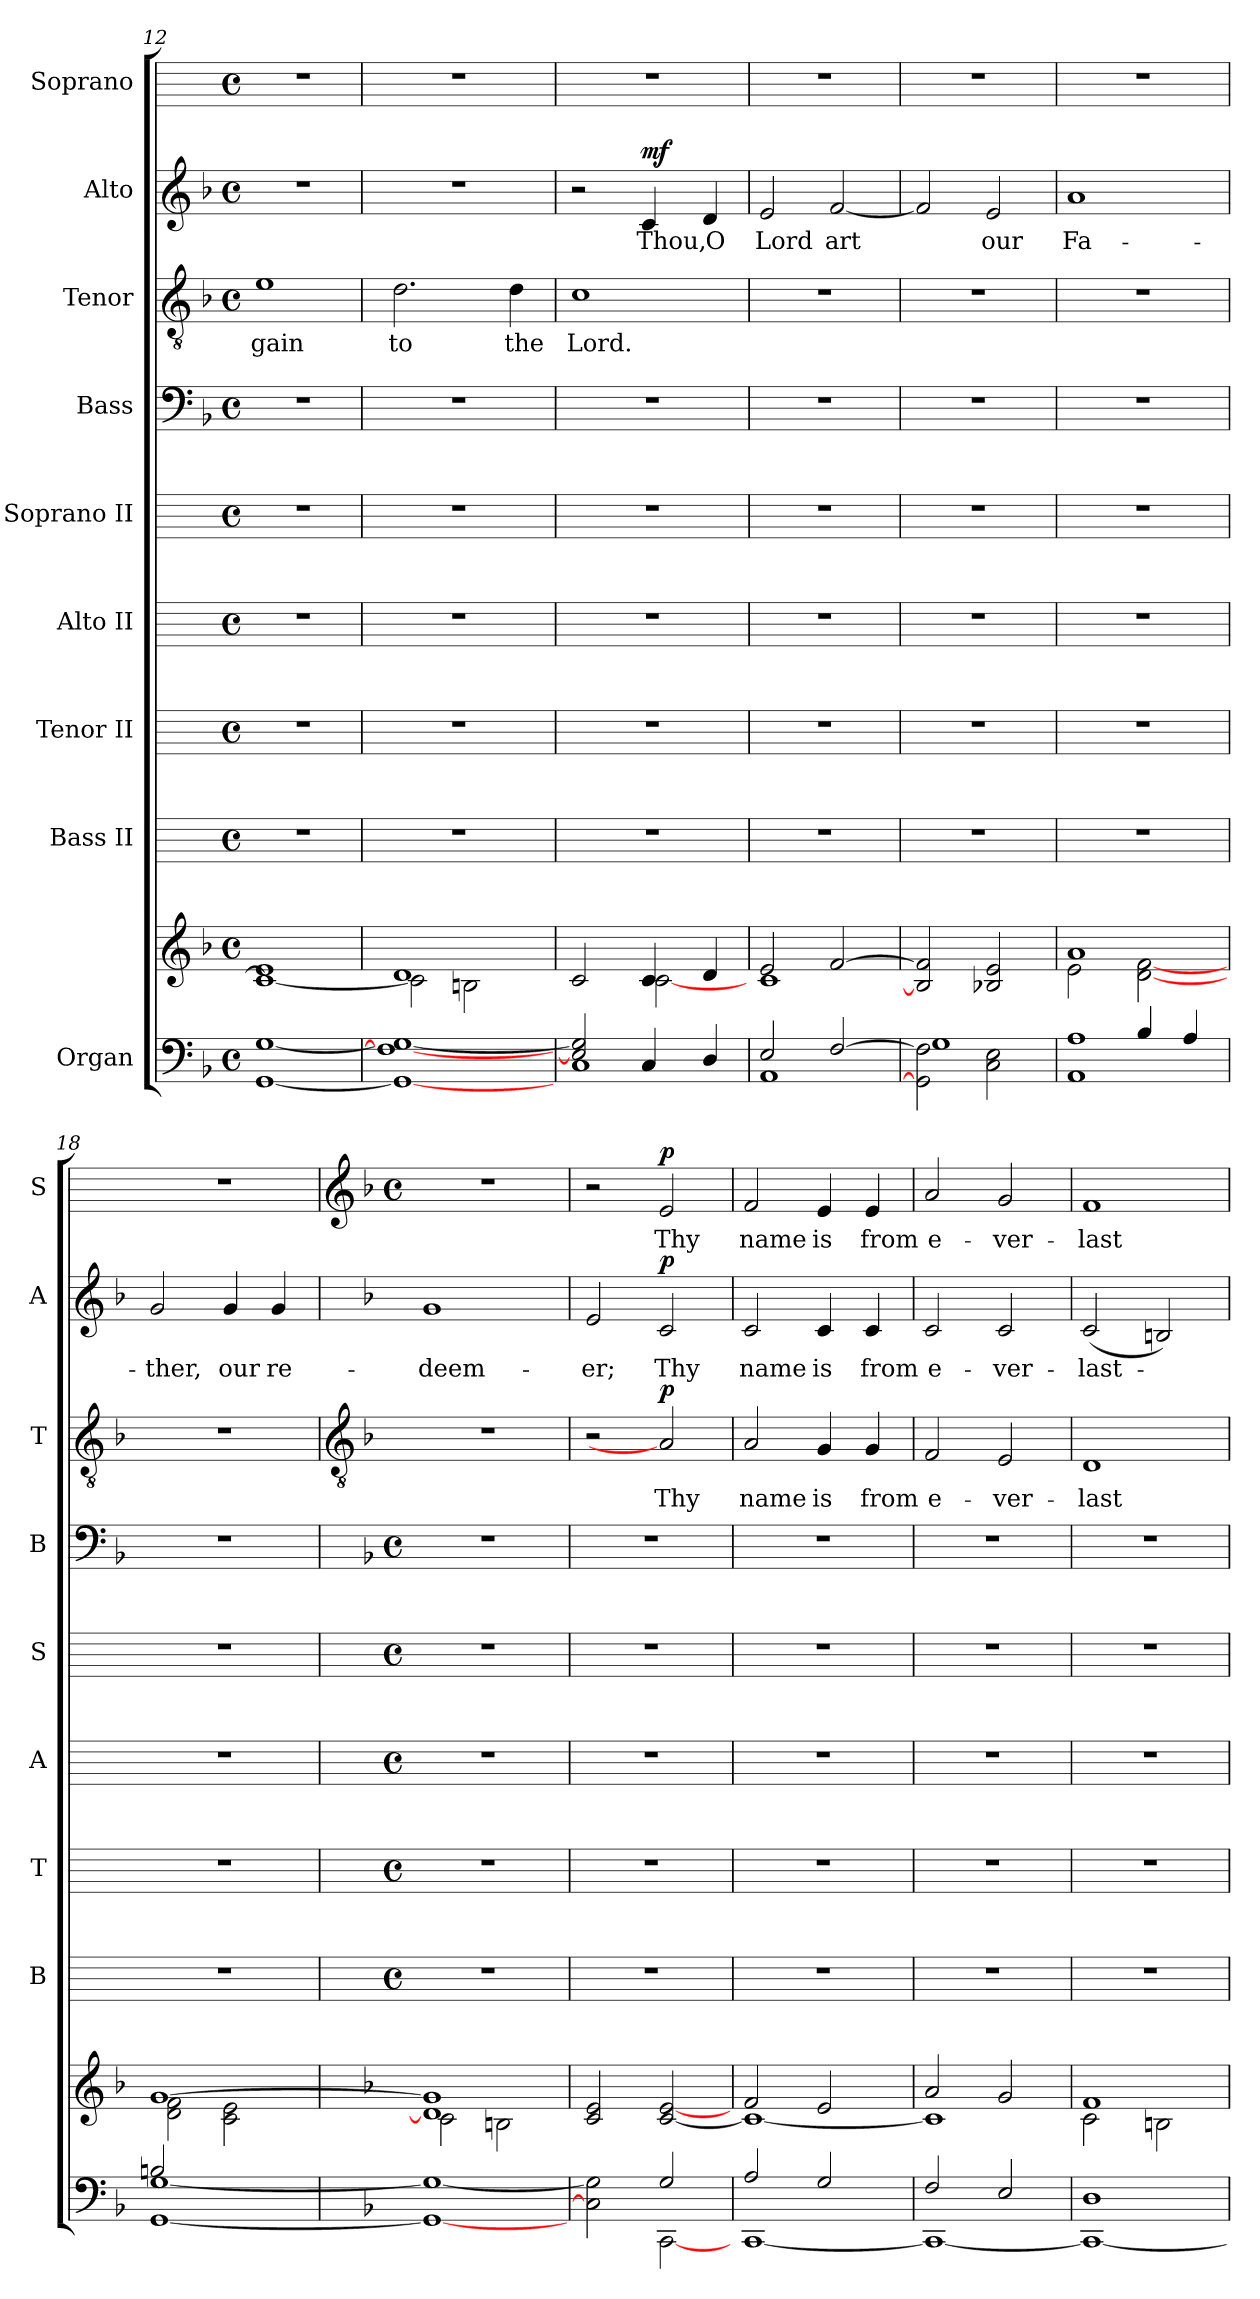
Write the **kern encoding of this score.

**kern	**kern	**kern	**kern	**kern	**kern	**kern	**kern	**text	**dynam	**kern	**text	**dynam	**kern	**text	**dynam
*part9	*part9	*part8	*part7	*part6	*part5	*part4	*part3	*part3	*part3	*part2	*part2	*part2	*part1	*part1	*part1
*staff10	*staff9	*staff8	*staff7	*staff6	*staff5	*staff4	*staff3	*staff3	*staff3	*staff2	*staff2	*staff2	*staff1	*staff1	*staff1
*I"Organ	*	*I"Bass II	*I"Tenor II	*I"Alto II	*I"Soprano II	*I"Bass	*I"Tenor	*	*	*I"Alto	*	*	*I"Soprano	*	*
*	*	*I'B	*I'T	*I'A	*I'S	*I'B	*I'T	*	*	*I'A	*	*	*I'S	*	*
*clefF4	*clefG2	*	*	*	*	*clefF4	*clefGv2	*	*	*clefG2	*	*	*	*	*
*k[b-]	*k[b-]	*	*	*	*	*k[b-]	*k[b-]	*	*	*k[b-]	*	*	*	*	*
*F:	*F:	*	*	*	*	*F:	*F:	*	*	*F:	*	*	*	*	*
*M4/4	*M4/4	*M4/4	*M4/4	*M4/4	*M4/4	*M4/4	*M4/4	*	*	*M4/4	*	*	*M4/4	*	*
*met(c)	*met(c)	*met(c)	*met(c)	*met(c)	*met(c)	*met(c)	*met(c)	*	*	*met(c)	*	*	*met(c)	*	*
=12	=12	=12	=12	=12	=12	=12	=12	=12	=12	=12	=12	=12	=12	=12	=12
*^	*^	*	*	*	*	*	*	*	*	*	*	*	*	*	*
!	!	!	!	!	!	!	!	!	!	!LO:LY:b	!	!	!	!	!	!	!
1ryy	[1GG\ [1G\	1e/	1c\_	1r	1r	1r	1r	1r	1e	-gain	.	1r	.	.	1r	.	.
=13	=13	=13	=13	=13	=13	=13	=13	=13	=13	=13	=13	=13	=13	=13	=13	=13	=13
!	!	!	!	!	!	!	!	!	!	!LO:LY:b	!	!	!	!	!	!	!
1ryy	1GG\_ 1F\_ 1G\_	1d/	2c\]	1r	1r	1r	1r	1r	2.d	to	.	1r	.	.	1r	.	.
.	.	.	2Bn\	.	.	.	.	.	.	.	.	.	.	.	.	.	.
!	!	!	!	!	!	!	!	!	!	!LO:LY:b	!	!	!	!	!	!	!
.	.	.	.	.	.	.	.	.	4d	the	.	.	.	.	.	.	.
=14	=14	=14	=14	=14	=14	=14	=14	=14	=14	=14	=14	=14	=14	=14	=14	=14	=14
!	!	!	!	!	!	!	!	!	!	!LO:LY:b	!	!	!	!	!	!	!
1C\	2E/] 2G/]	2c/	2ryy	1r	1r	1r	1r	1r	1c	Lord.	.	2r	.	.	1r	.	.
!	!	!	!	!	!	!	!	!	!	!	!	!	!LO:LY:b	!LO:DY:b	!	!	!
.	4C/	4c/	[2c\	.	.	.	.	.	.	.	.	4c	Thou,	mf	.	.	.
!	!	!	!	!	!	!	!	!	!	!	!	!	!LO:LY:b	!	!	!	!
.	4D/	4d/	.	.	.	.	.	.	.	.	.	4d	O	.	.	.	.
=15	=15	=15	=15	=15	=15	=15	=15	=15	=15	=15	=15	=15	=15	=15	=15	=15	=15
!	!	!	!	!	!	!	!	!	!	!	!	!	!LO:LY:b	!	!	!	!
2E/	1AA\	2e/	1c\	1r	1r	1r	1r	1r	1r	.	.	2e	Lord	.	1r	.	.
!	!	!	!	!	!	!	!	!	!	!	!	!	!LO:LY:b	!	!	!	!
[2F/	.	[2f/	.	.	.	.	.	.	.	.	.	[2f	art	.	.	.	.
=16	=16	=16	=16	=16	=16	=16	=16	=16	=16	=16	=16	=16	=16	=16	=16	=16	=16
2GG\] 2F\]	1G\	2B/] 2f/]	2ryy	1r	1r	1r	1r	1r	1r	.	.	2f]	.	.	1r	.	.
!	!	!	!	!	!	!	!	!	!	!	!	!	!LO:LY:b	!	!	!	!
2C\ 2E\	.	2B-X/ 2e/	2ryy	.	.	.	.	.	.	.	.	2e	our	.	.	.	.
=17	=17	=17	=17	=17	=17	=17	=17	=17	=17	=17	=17	=17	=17	=17	=17	=17	=17
!	!	!	!	!	!	!	!	!	!	!	!	!	!LO:LY:b	!	!	!	!
2ryy	1AA\ 1A\	1a/	2e\	1r	1r	1r	1r	1r	1r	.	.	1a	Fa-	.	1r	.	.
4B-/	.	.	[2d\ [2f\	.	.	.	.	.	.	.	.	.	.	.	.	.	.
4A/	.	.	.	.	.	.	.	.	.	.	.	.	.	.	.	.	.
=18	=18	=18	=18	=18	=18	=18	=18	=18	=18	=18	=18	=18	=18	=18	=18	=18	=18
!	!	!	!	!	!	!	!	!	!	!	!	!	!LO:LY:b	!	!	!	!
2Bn/	[1GG\ [1G\	[1g/	2d\ 2f\	1r	1r	1r	1r	1r	1r	.	.	2g	-ther,	.	1r	.	.
!	!	!	!	!	!	!	!	!	!	!	!	!	!LO:LY:b	!	!	!	!
2ryy	.	.	2c\ 2e\	.	.	.	.	.	.	.	.	4g	our	.	.	.	.
!	!	!	!	!	!	!	!	!	!	!	!	!	!LO:LY:b	!	!	!	!
.	.	.	.	.	.	.	.	.	.	.	.	4g	re-	.	.	.	.
!!LO:LB:g=z
=19	=19	=19	=19	=19	=19	=19	=19	=19	=19	=19	=19	=19	=19	=19	=19	=19	=19
*	*	*	*	*	*	*	*	*	*clefGv2	*	*	*	*	*	*clefG2	*	*
*	*	*	*	*	*	*	*	*	*	*	*	*	*	*	*k[b-]	*	*
*	*	*	*	*	*	*	*	*	*	*	*	*	*	*	*F:	*	*
*	*	*	*	*M4/4	*M4/4	*M4/4	*M4/4	*M4/4	*	*	*	*	*	*	*M4/4	*	*
*	*	*	*	*met(c)	*met(c)	*met(c)	*met(c)	*met(c)	*	*	*	*	*	*	*met(c)	*	*
!	!	!	!	!	!	!	!	!	!	!	!	!	!LO:LY:b	!	!	!	!
1ryy	1GG_ 1G_	1d/] 1g/]	2c\	1r	1r	1r	1r	1r	1r	.	.	1g	-deem-	.	1r	.	.
.	.	.	2Bn\	.	.	.	.	.	.	.	.	.	.	.	.	.	.
=20	=20	=20	=20	=20	=20	=20	=20	=20	=20	=20	=20	=20	=20	=20	=20	=20	=20
!	!	!	!	!	!	!	!	!	!	!	!	!	!LO:LY:b	!	!	!	!
2ryy	2C] 2G]	1ryy	2c/ 2e/	1r	1r	1r	1r	1r	2r	.	.	2e	-er;	.	2r	.	.
!	!	!	!	!	!	!	!	!	!	!LO:LY:b	!LO:DY:b	!	!LO:LY:b	!LO:DY:b	!	!LO:LY:b	!LO:DY:b
2G/	[2CC\	.	[2c/ [2e/	.	.	.	.	.	2A]	Thy	p	2c	Thy	p	2e	Thy	p
=21	=21	=21	=21	=21	=21	=21	=21	=21	=21	=21	=21	=21	=21	=21	=21	=21	=21
!	!	!	!	!	!	!	!	!	!	!LO:LY:b	!	!	!LO:LY:b	!	!	!LO:LY:b	!
2A/	[1CC\	2f/	1c\_	1r	1r	1r	1r	1r	2A	name	.	2c	name	.	2f	name	.
!	!	!	!	!	!	!	!	!	!	!LO:LY:b	!	!	!LO:LY:b	!	!	!LO:LY:b	!
2G/	.	2e/	.	.	.	.	.	.	4G	is	.	4c	is	.	4e	is	.
!	!	!	!	!	!	!	!	!	!	!LO:LY:b	!	!	!LO:LY:b	!	!	!LO:LY:b	!
.	.	.	.	.	.	.	.	.	4G	from	.	4c	from	.	4e	from	.
=22	=22	=22	=22	=22	=22	=22	=22	=22	=22	=22	=22	=22	=22	=22	=22	=22	=22
!	!	!	!	!	!	!	!	!	!	!LO:LY:b	!	!	!LO:LY:b	!	!	!LO:LY:b	!
2F/	1CC\_	2a/	1c\]	1r	1r	1r	1r	1r	2F	e-	.	2c	e-	.	2a	e-	.
!	!	!	!	!	!	!	!	!	!	!LO:LY:b	!	!	!LO:LY:b	!	!	!LO:LY:b	!
2E/	.	2g/	.	.	.	.	.	.	2E	-ver-	.	2c	-ver-	.	2g	-ver-	.
=23	=23	=23	=23	=23	=23	=23	=23	=23	=23	=23	=23	=23	=23	=23	=23	=23	=23
!	!	!	!	!	!	!	!	!	!	!LO:LY:b	!	!	!LO:LY:b	!	!	!LO:LY:b	!
1D\	1CC\_	1f/	2c\	1r	1r	1r	1r	1r	1D	-last-	.	(<2c	-last-	.	1f	-last-	.
.	.	.	2Bn\	.	.	.	.	.	.	.	.	2Bn)	.	.	.	.	.
*v	*v	*	*	*	*	*	*	*	*	*	*	*	*	*	*	*	*
*	*v	*v	*	*	*	*	*	*	*	*	*	*	*	*	*	*
=	=	=	=	=	=	=	=	=	=	=	=	=	=	=	=
*-	*-	*-	*-	*-	*-	*-	*-	*-	*-	*-	*-	*-	*-	*-	*-
